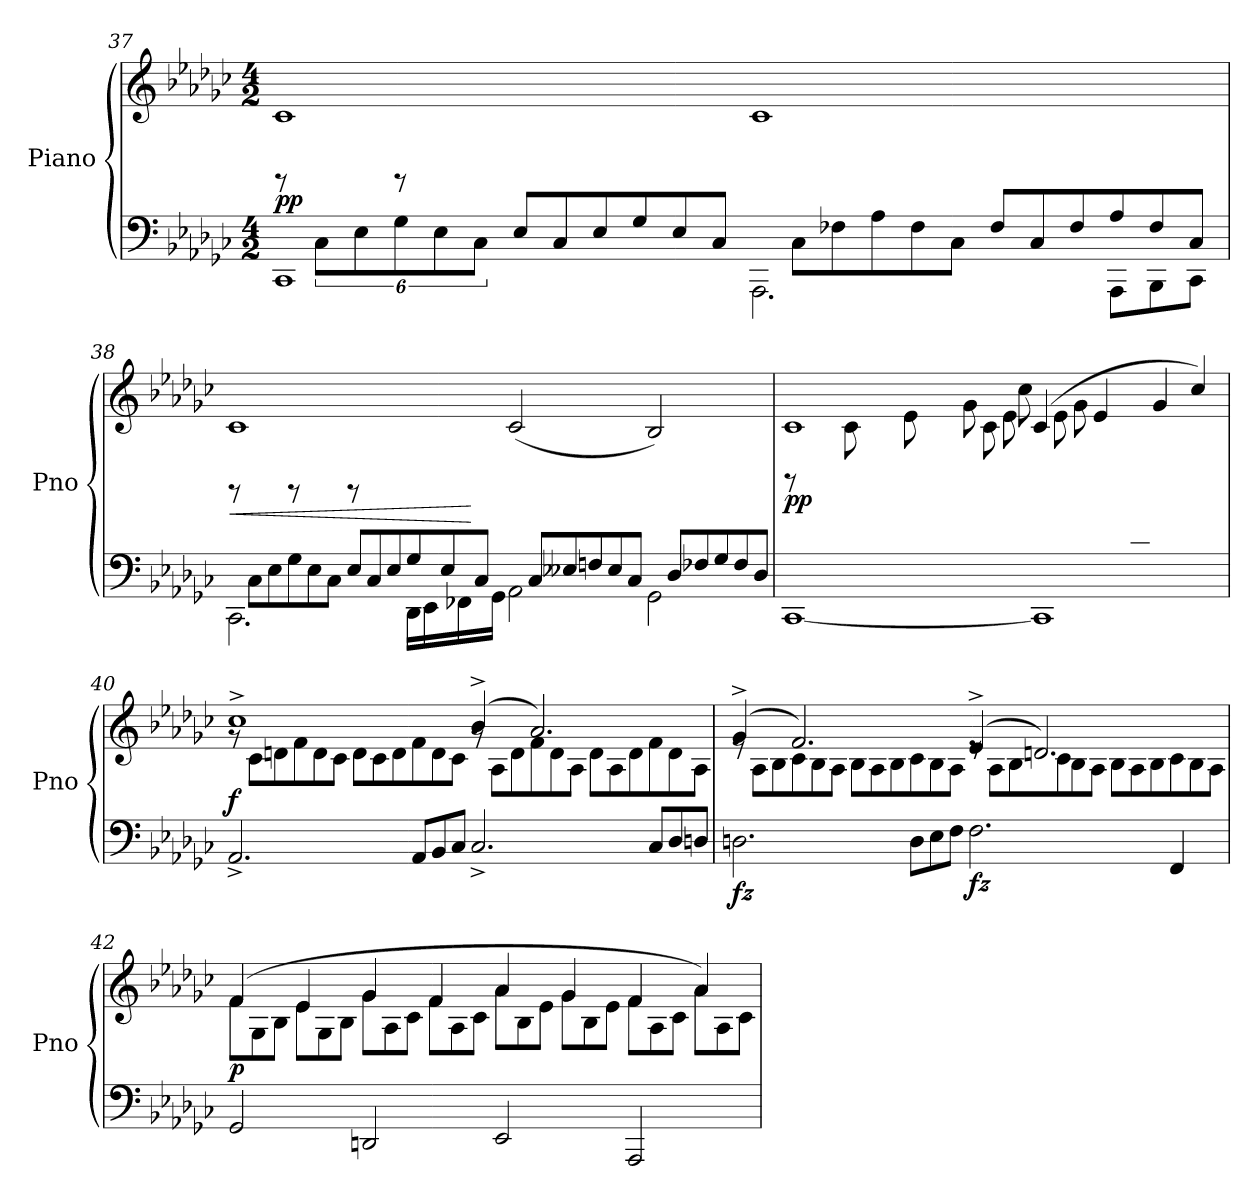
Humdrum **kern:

**kern	**kern	**dynam
*part1	*part1	*part1
*staff2	*staff1	*staff1/2
*I"Piano	*	*
*I'Pno	*	*
!!LO:PB:g=z
*clefF4	*clefG2	*
*k[b-e-a-d-g-c-]	*k[b-e-a-d-g-c-]	*
*M4/2	*M4/2	*
=37	=37	=37
*^	*^	*
*	*	*	*Xtuplet	*
!	!	!	!	!LO:DY:a=2
12ryy	1CC-<<	1c-	12rEE	pp
12C-\L	.	.	12%11ryy	.
12E-\	.	.	.	.
12G-\	.	.	.	.
12E-\	.	.	.	.
12C-\J	.	.	.	.
*Xtuplet	*	*	*	*
12E-/L	.	.	.	.
12C-/	.	.	.	.
12E-/	.	.	.	.
12G-/	.	.	.	.
12E-/	.	.	.	.
12C-/J	.	.	.	.
12ryy	2.AAA-<\	1c-	12rEE	.
12C-\L	.	.	12%11ryy	.
12F-X\	.	.	.	.
12A-<\	.	.	.	.
12F-\	.	.	.	.
12C-\J	.	.	.	.
12F-/L	.	.	.	.
12C-/	.	.	.	.
12F-/	.	.	.	.
12A-/	12AAA-\L	.	.	.
12F-/	12BBB-\	.	.	.
12C-/J	12CC-\J	.	.	.
!!LO:LB:g=z	!!
=38	=38	=38	=38	=38
!	!	!	!	!LO:HP:b
12ryy	2.CC-<\	1c-	12rEE	<
12C-\L	.	.	12%11ryy	.
12E-\	.	.	.	.
12G-\	.	.	.	.
12E-\	.	.	.	.
12C-\J	.	.	.	.
12E-/L	.	.	.	.
12C-/	.	.	.	.
12E-/	.	.	.	.
12G-/	16DD-\LL	.	.	.
.	16EE-\	.	.	.
12E-/	.	.	.	.
.	16FF-X\	.	.	.
12C-/J	.	.	.	[
.	16GG-<\JJ	.	.	.
!	!	!	!	!LO:DY:b=2
!	!	!	!	!LO:DY:n=1:b
12ryy	2AA-\	(<2c-/	12rEE	fz fz
12C-/L	.	.	12%5ryy	.
12E--X/	.	.	.	.
12Fn/	.	.	.	.
12E--/	.	.	.	.
12C-/J	.	.	.	.
12ryy	2GG-\	2B-/)	12rEE	.
12D-/L	.	.	12%5ryy	.
12F-X/	.	.	.	.
12G-/	.	.	.	.
12F-/	.	.	.	.
12D-/J	.	.	.	.
!!LO:LB:g=z	!!
=39	=39	=39	=39	=39
!	!	!	!	!LO:DY:b
12ryy	[1CC-	1c-	12rGG	pp
12C-\L	.	.	12%11ryy	.
12E-\	.	.	.	.
12G-\	.	.	.	.
12E-\	.	.	.	.
12C-\J	.	.	.	.
12E-/L	.	.	.	.
12C-/	.	.	.	.
12E-/	.	.	.	.
12G-/	.	.	.	.
12E-/	.	.	.	.
12C-/J	.	.	.	.
!	!	!	!	!LO:DY:a=2
12ryy	1CC-]	(>4c-/	12c-\L	other-dynamics
12E-/	.	.	6ryy	.
12G-/J	.	.	.	.
12ryy	.	4e-/	12e-\L	.
12G-/	.	.	6ryy	.
12c-/J	.	.	.	.
2ryy	.	4g-/	12g-\L	.
.	.	.	12c-\	.
.	.	.	12e-\J	.
.	.	4cc-/)	12cc-\L	.
.	.	.	12e-<\	.
.	.	.	12g-<\J	.
*v	*v	*	*	*
!!LO:LB:g=z	!!
=40	=40	=40	=40
!	!	!	!LO:DY:b
2.AA-<^/	1cc-^	12rg	f
.	.	12c-\L	.
.	.	12dn\	.
.	.	12f\	.
.	.	12d\	.
.	.	12c-\J	.
.	.	12d\L	.
.	.	12c-\	.
.	.	12d\	.
12AA-</L	.	12f\	.
12BB-/	.	12d\	.
12C-/J	.	12c-\J	.
2.C-<^/	(>4b-^/	12rg	.
.	.	12A-\L	.
.	.	12d\	.
.	2.a-/)	12f<\	.
.	.	12d\	.
.	.	12A-\J	.
.	.	12d\L	.
.	.	12A-\	.
.	.	12d\	.
12C-</L	.	12f<\	.
12D-/	.	12d\	.
12Dn/J	.	12A-\J	.
!!LO:LB:g=z	!!
=41	=41	=41	=41
!	!	!	!LO:DY:b=2
2.Dn\	(>4g-^/	12re	fz
.	.	12A-<\L	.
.	.	12B-\	.
.	2.f/)	12c-<\	.
.	.	12B-<\	.
.	.	12A-\J	.
.	.	12B-\L	.
.	.	12A-\	.
.	.	12B-\	.
12D<\L	.	12c-<\	.
12E-\	.	12B-\	.
12F\J	.	12A-\J	.
!	!	!	!LO:DY:b=2
2.F<<\	(>4e-^/	12re	fz
.	.	12A-\L	.
.	.	12B-\	.
.	2.dn/)	12c-<\	.
.	.	12B-\	.
.	.	12A-\J	.
.	.	12B-\L	.
.	.	12A-\	.
.	.	12B-\	.
4FF</	.	12c-<\	.
.	.	12B-\	.
.	.	12A-\J	.
!!LO:PB:g=z	!!
=42	=42	=42	=42
!	!	!	!LO:DY:b
2GG-</	(>4f/	12f\L	p
.	.	12G-\	.
.	.	12B-\J	.
.	4e-/	12e-\L	.
.	.	12G-\	.
.	.	12B-\J	.
2DDn</	4g-/	12g-\L	.
.	.	12A-\	.
.	.	12c-\J	.
.	4f/	12f\L	.
.	.	12A-\	.
.	.	12c-\J	.
2EE-</	4a-/	12a-\L	.
.	.	12B-\	.
.	.	12e-<\J	.
.	4g-/	12g-\L	.
.	.	12B-\	.
.	.	12e-\J	.
2AAA-/	4f/	12f\L	.
.	.	12A-\	.
.	.	12c-\J	.
.	4a-/)	12a-\L	.
.	.	12A-\	.
.	.	12c-\J	.
*	*v	*v	*
=	=	=
*-	*-	*-
